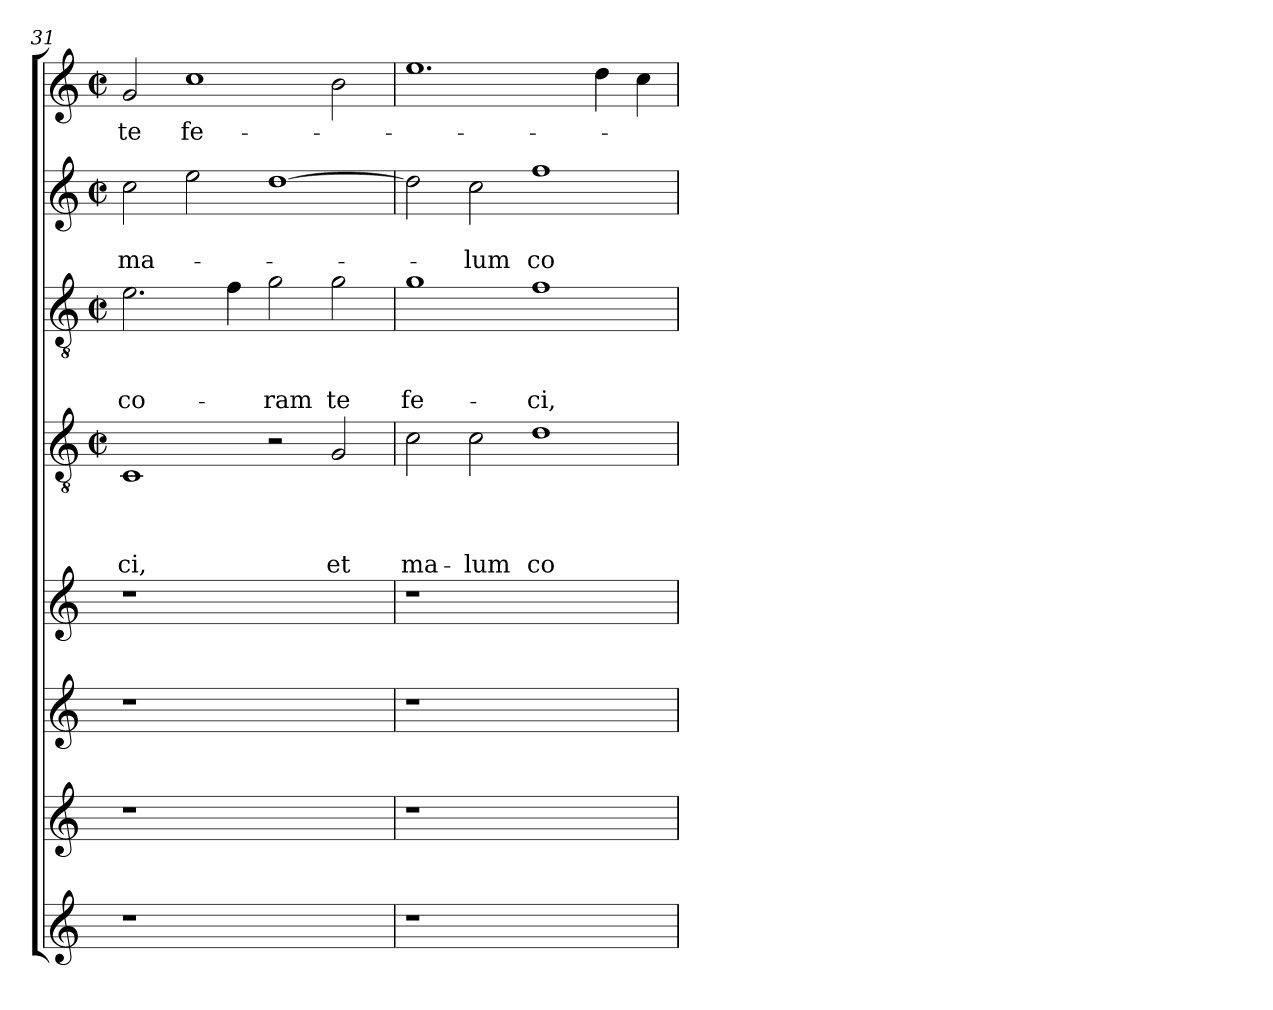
**kern	**kern	**kern	**kern	**kern	**text	**text	**text	**text	**kern	**text	**text	**text	**kern	**text	**text	**kern	**text
*part8	*part7	*part6	*part5	*part4	*part4	*part4	*part4	*part4	*part3	*part3	*part3	*part3	*part2	*part2	*part2	*part1	*part1
*staff8	*staff7	*staff6	*staff5	*staff4	*staff4	*staff4	*staff4	*staff4	*staff3	*staff3	*staff3	*staff3	*staff2	*staff2	*staff2	*staff1	*staff1
*clefG2	*clefG2	*clefG2	*clefG2	*clefGv2	*	*	*	*	*clefGv2	*	*	*	*clefG2	*	*	*clefG2	*
*k[]	*k[]	*k[]	*k[]	*k[]	*	*	*	*	*k[]	*	*	*	*k[]	*	*	*k[]	*
*C:	*C:	*C:	*C:	*C:	*	*	*	*	*C:	*	*	*	*C:	*	*	*C:	*
*	*	*	*	*M2/2	*	*	*	*	*M2/2	*	*	*	*M2/2	*	*	*M2/2	*
*	*	*	*	*met(c|)	*	*	*	*	*met(c|)	*	*	*	*met(c|)	*	*	*met(c|)	*
=31	=31	=31	=31	=31	=31	=31	=31	=31	=31	=31	=31	=31	=31	=31	=31	=31	=31
!	!	!	!	!	!	!	!	!LO:LY:b	!	!	!	!LO:LY:b	!	!	!LO:LY:b	!	!LO:LY:b
1r	1r	1r	1r	1C	.	.	.	-ci,	2.e\	.	.	co-	2cc\	.	ma-	2g/	te
!	!	!	!	!	!	!	!	!	!	!	!	!	!	!	!	!	!LO:LY:b
.	.	.	.	.	.	.	.	.	.	.	.	.	2ee\	.	.	1cc	fe-
.	.	.	.	.	.	.	.	.	4f\	.	.	.	.	.	.	.	.
!	!	!	!	!	!	!	!	!	!	!	!	!LO:LY:b	!	!	!	!	!
1ryy	1ryy	1ryy	1ryy	2r	.	.	.	.	2g\	.	.	-ram	[<1dd	.	.	.	.
!	!	!	!	!	!	!	!	!LO:LY:b	!	!	!	!LO:LY:b	!	!	!	!	!
.	.	.	.	2G/	.	.	.	et	2g\	.	.	te	.	.	.	2b\	.
!!LO:LB:g=z
=32	=32	=32	=32	=32	=32	=32	=32	=32	=32	=32	=32	=32	=32	=32	=32	=32	=32
!	!	!	!	!	!	!	!	!LO:LY:b	!	!	!	!LO:LY:b	!	!	!	!	!
1r	1r	1r	1r	2c\	.	.	.	ma-	1g	.	.	fe-	2dd\]	.	.	1.ee	.
!	!	!	!	!	!	!	!	!LO:LY:b	!	!	!	!	!	!	!LO:LY:b	!	!
.	.	.	.	2c\	.	.	.	-lum	.	.	.	.	2cc\	.	-lum	.	.
!	!	!	!	!	!	!	!	!LO:LY:b	!	!	!	!LO:LY:b	!	!	!LO:LY:b	!	!
1ryy	1ryy	1ryy	1ryy	1d	.	.	.	co-	1f	.	.	-ci,	[>1ff	.	co-	.	.
.	.	.	.	.	.	.	.	.	.	.	.	.	.	.	.	4dd\	.
.	.	.	.	.	.	.	.	.	.	.	.	.	.	.	.	4cc\	.
=	=	=	=	=	=	=	=	=	=	=	=	=	=	=	=	=	=
*-	*-	*-	*-	*-	*-	*-	*-	*-	*-	*-	*-	*-	*-	*-	*-	*-	*-
